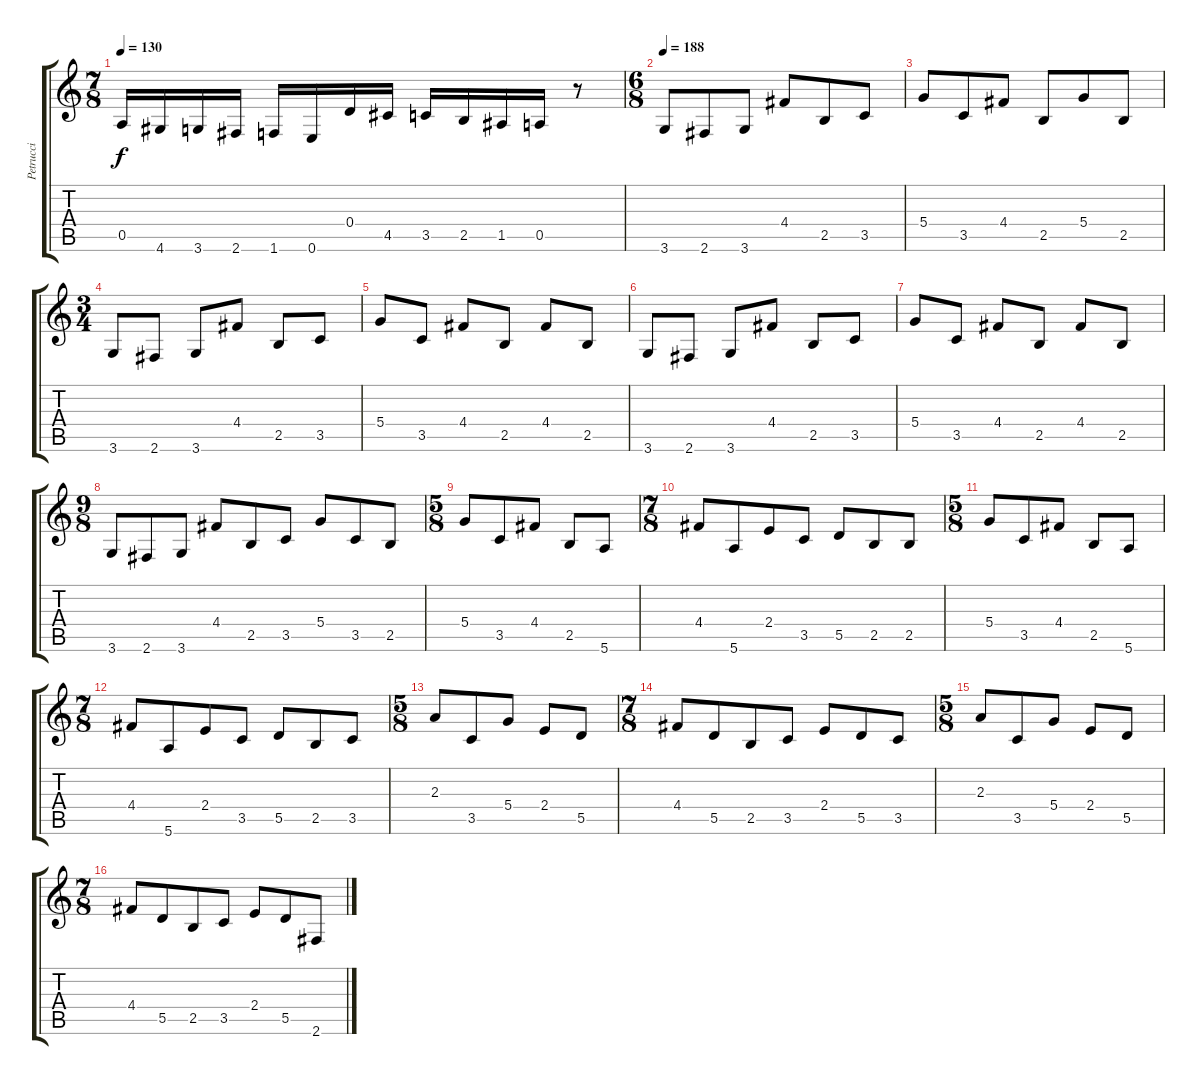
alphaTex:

\track ("Petrucci" "Petrucci") {instrument distortionguitar}
\staff {score tabs}
\tuning (E4 B3 G3 D3 A2 E2) {hide}
\ts (7 8)
\tempo 130
\clef g2
\ks c
0.5.16{dy f} 4.6.16{beam merge} 3.6.16{beam merge} 2.6.16{beam split} 1.6.16 0.6.16{beam merge} 0.4.16 4.5.16{beam split} 3.5.16{beam merge} 2.5.16{beam merge} 1.5.16 0.5.16 r.8 |
\ts (6 8)
\tempo 188
3.6.8 2.6.8 3.6.8 4.4.8 2.5.8 3.5.8 |
5.4.8 3.5.8 4.4.8 2.5.8 5.4.8 2.5.8 |
\ts (3 4)
3.6.8 2.6.8 3.6.8 4.4.8 2.5.8 3.5.8 |
5.4.8 3.5.8 4.4.8 2.5.8 4.4.8 2.5.8 |
3.6.8 2.6.8 3.6.8 4.4.8 2.5.8 3.5.8 |
5.4.8 3.5.8 4.4.8 2.5.8 4.4.8 2.5.8 |
\ts (9 8)
3.6.8 2.6.8 3.6.8 4.4.8 2.5.8 3.5.8 5.4.8 3.5.8 2.5.8 |
\ts (5 8)
5.4.8 3.5.8 4.4.8 2.5.8 5.6.8 |
\ts (7 8)
4.4.8 5.6.8 2.4.8 3.5.8 5.5.8 2.5.8 2.5.8 |
\ts (5 8)
5.4.8 3.5.8 4.4.8 2.5.8 5.6.8 |
\ts (7 8)
4.4.8 5.6.8 2.4.8 3.5.8 5.5.8 2.5.8 3.5.8 |
\ts (5 8)
2.3.8 3.5.8 5.4.8 2.4.8 5.5.8 |
\ts (7 8)
4.4.8 5.5.8 2.5.8 3.5.8 2.4.8 5.5.8 3.5.8 |
\ts (5 8)
2.3.8 3.5.8 5.4.8 2.4.8 5.5.8 |
\ts (7 8)
4.4.8 5.5.8 2.5.8 3.5.8 2.4.8 5.5.8 2.6.8
